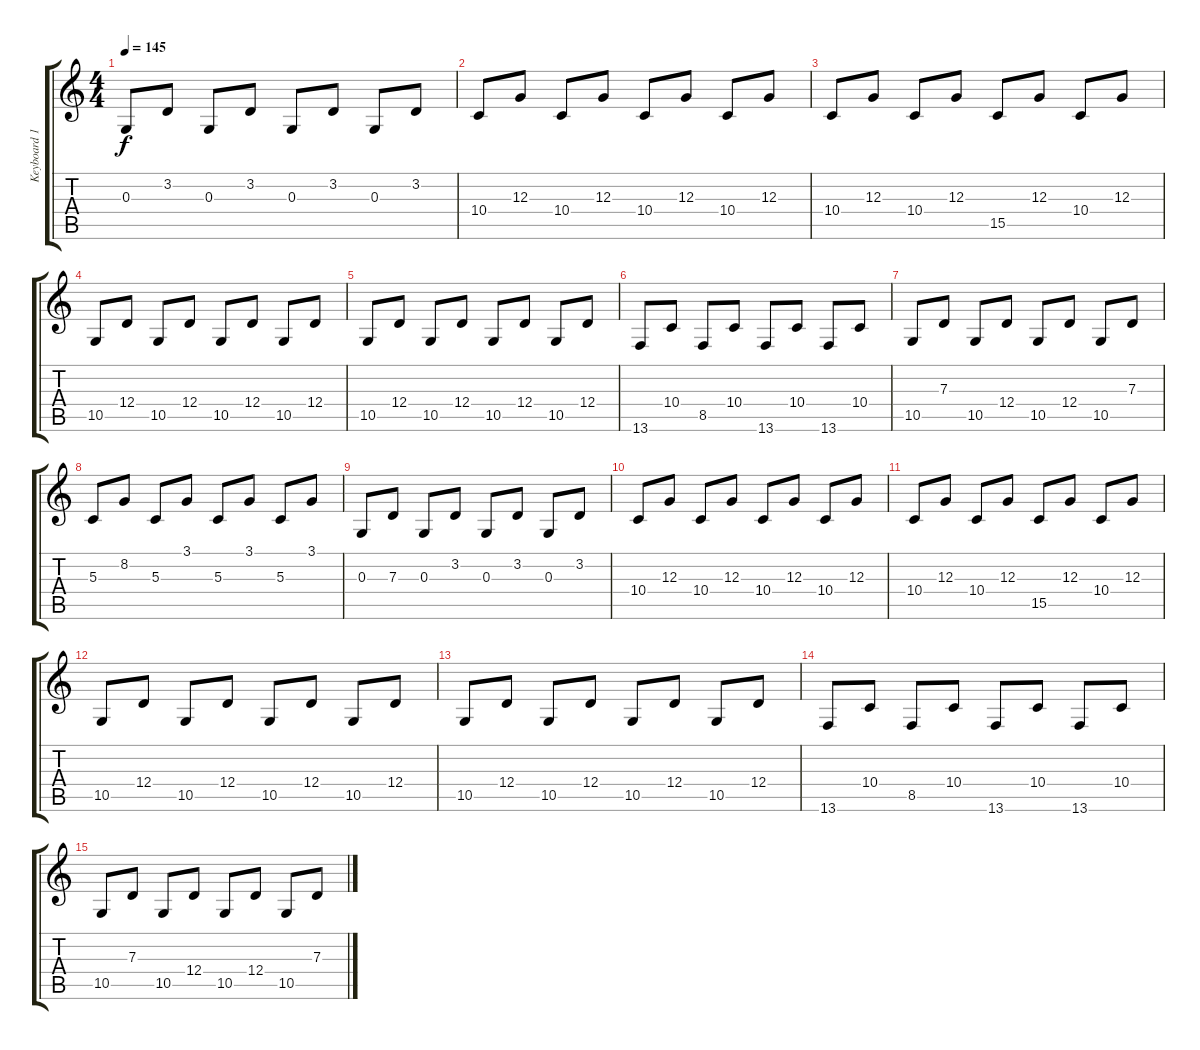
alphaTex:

\track ("Keyboard 1 (piano / marimba)" "Keyboard 1") {instrument acousticgrandpiano}
\staff {score tabs}
\tuning (E4 B3 G3 D3 A2 E2) {hide}
\ts (4 4)
\tempo 145
\clef g2
\ks c
0.3.8{dy f} 3.2.8 0.3.8 3.2.8 0.3.8 3.2.8 0.3.8 3.2.8 |
10.4.8{volume 11 instrument acousticgrandpiano} 12.3.8 10.4.8 12.3.8 10.4.8 12.3.8 10.4.8 12.3.8 |
10.4.8 12.3.8 10.4.8 12.3.8 15.5.8 12.3.8 10.4.8 12.3.8 |
10.5.8 12.4.8 10.5.8 12.4.8 10.5.8 12.4.8 10.5.8 12.4.8 |
10.5.8 12.4.8 10.5.8 12.4.8 10.5.8 12.4.8 10.5.8 12.4.8 |
13.6.8 10.4.8 8.5.8 10.4.8 13.6.8 10.4.8 13.6.8 10.4.8 |
10.5.8 7.3.8 10.5.8 12.4.8 10.5.8 12.4.8 10.5.8 7.3.8 |
5.3.8 8.2.8 5.3.8 3.1.8 5.3.8 3.1.8 5.3.8 3.1.8 |
0.3.8 7.3.8 0.3.8 3.2.8 0.3.8 3.2.8 0.3.8 3.2.8 |
10.4.8{volume 11 instrument acousticgrandpiano} 12.3.8 10.4.8 12.3.8 10.4.8 12.3.8 10.4.8 12.3.8 |
10.4.8 12.3.8 10.4.8 12.3.8 15.5.8 12.3.8 10.4.8 12.3.8 |
10.5.8 12.4.8 10.5.8 12.4.8 10.5.8 12.4.8 10.5.8 12.4.8 |
10.5.8 12.4.8 10.5.8 12.4.8 10.5.8 12.4.8 10.5.8 12.4.8 |
13.6.8 10.4.8 8.5.8 10.4.8 13.6.8 10.4.8 13.6.8 10.4.8 |
10.5.8 7.3.8 10.5.8 12.4.8 10.5.8 12.4.8 10.5.8 7.3.8
